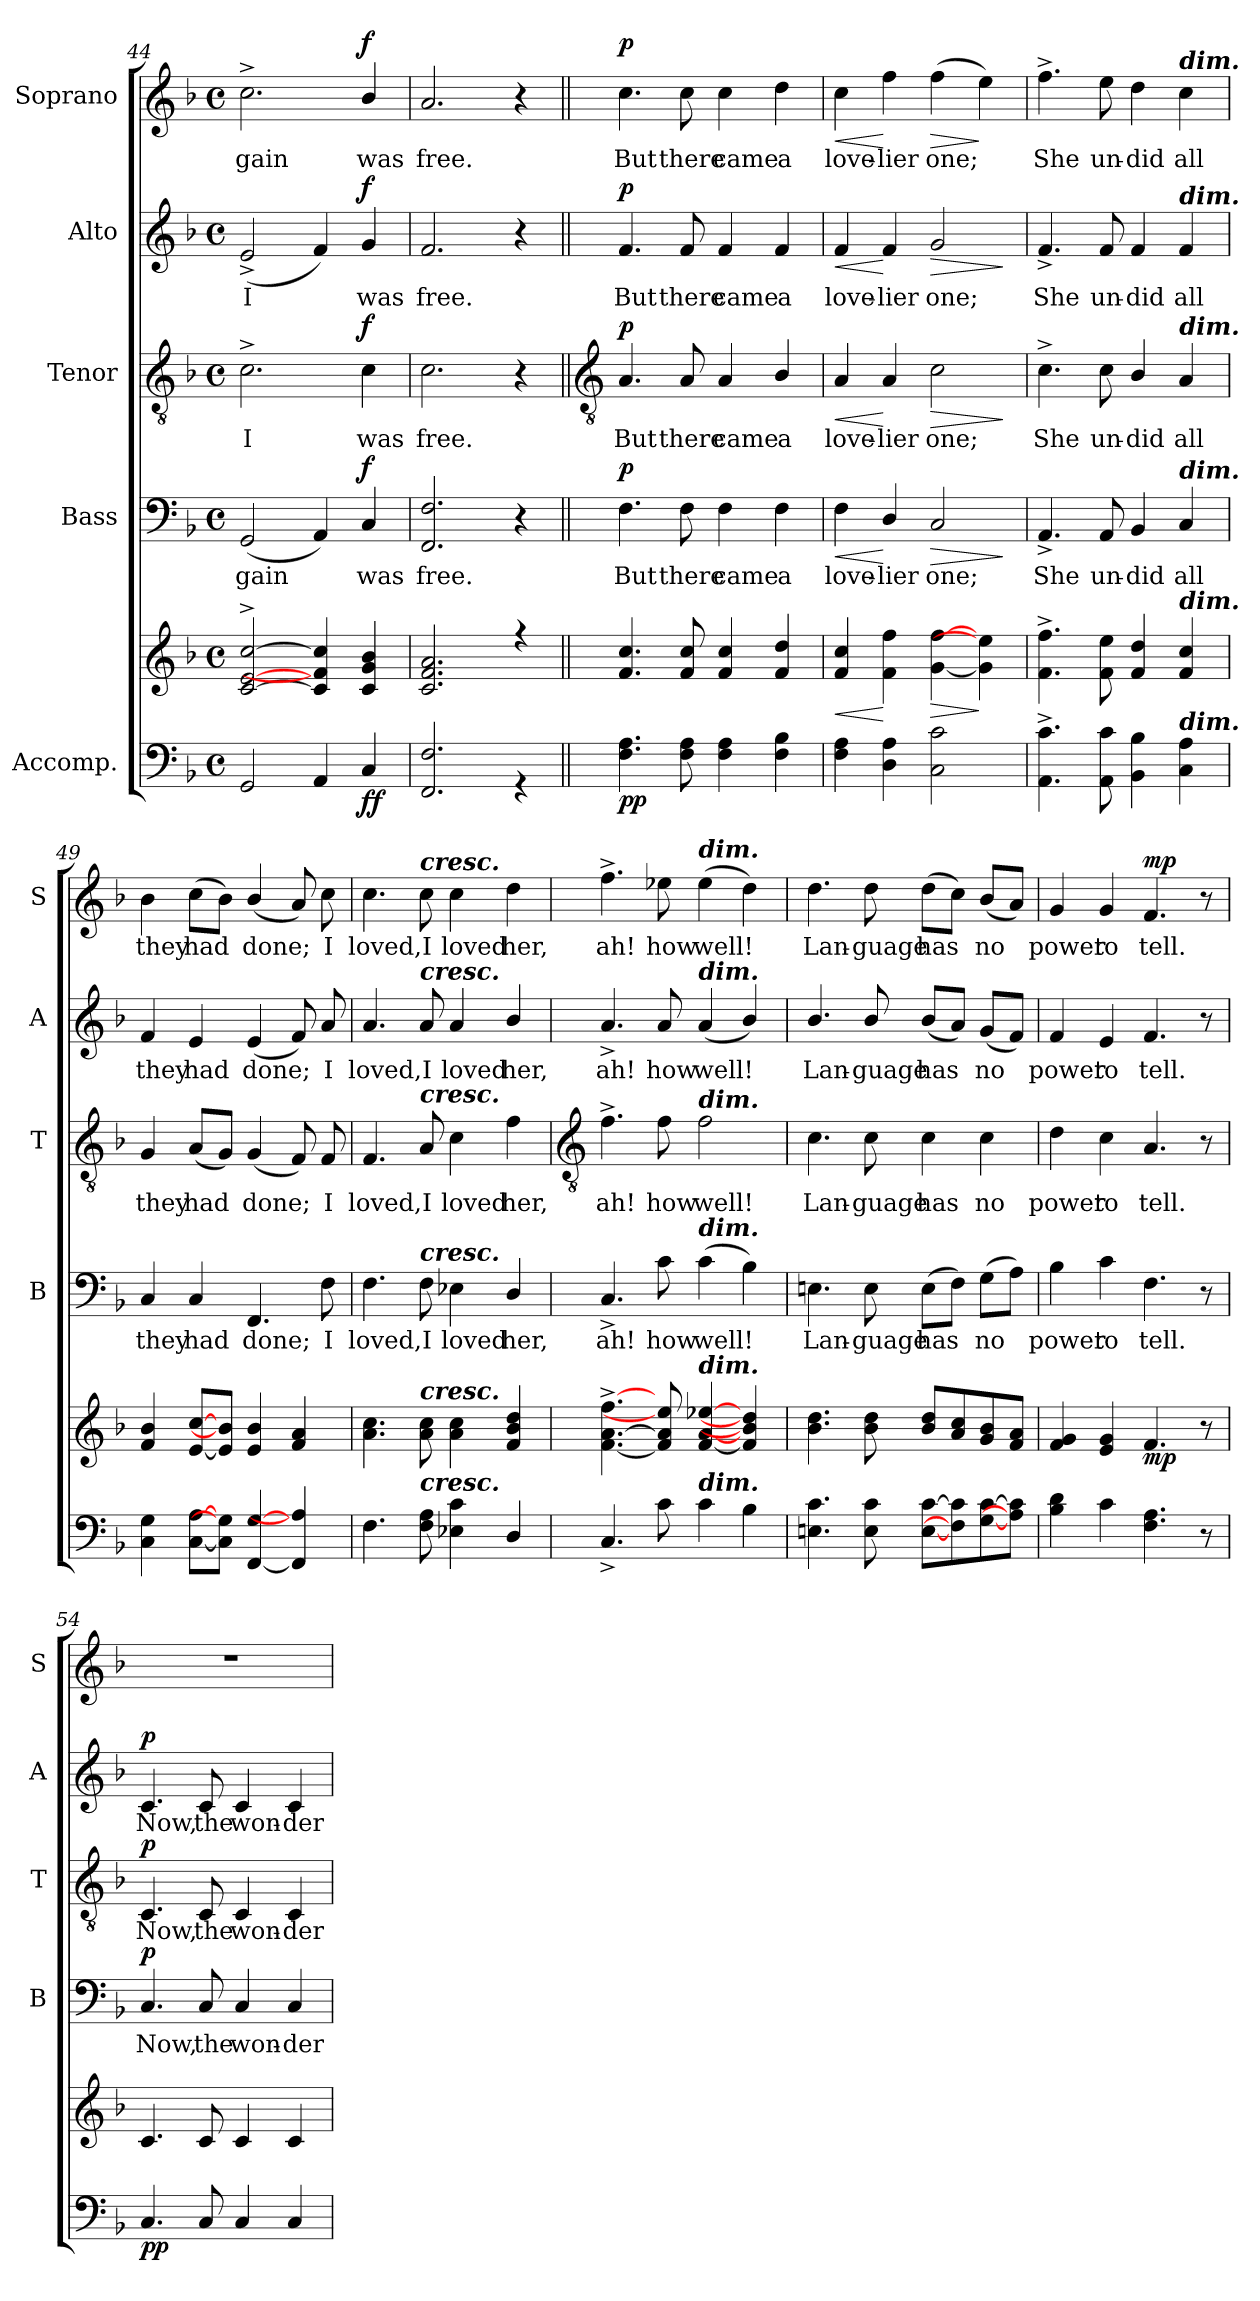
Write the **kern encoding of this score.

**kern	**kern	**dynam	**kern	**text	**dynam	**kern	**text	**dynam	**kern	**text	**dynam	**kern	**text	**dynam
*part5	*part5	*part5	*part4	*part4	*part4	*part3	*part3	*part3	*part2	*part2	*part2	*part1	*part1	*part1
*staff6	*staff5	*staff5/6	*staff4	*staff4	*staff4	*staff3	*staff3	*staff3	*staff2	*staff2	*staff2	*staff1	*staff1	*staff1
*I"Accomp.	*	*	*I"Bass	*	*	*I"Tenor	*	*	*I"Alto	*	*	*I"Soprano	*	*
*	*	*	*I'B	*	*	*I'T	*	*	*I'A	*	*	*I'S	*	*
*clefF4	*clefG2	*	*clefF4	*	*	*clefGv2	*	*	*clefG2	*	*	*clefG2	*	*
*k[b-]	*k[b-]	*	*k[b-]	*	*	*k[b-]	*	*	*k[b-]	*	*	*k[b-]	*	*
*F:	*F:	*	*F:	*	*	*F:	*	*	*F:	*	*	*F:	*	*
*M4/4	*M4/4	*	*M4/4	*	*	*M4/4	*	*	*M4/4	*	*	*M4/4	*	*
*met(c)	*met(c)	*	*met(c)	*	*	*met(c)	*	*	*met(c)	*	*	*met(c)	*	*
=44	=44	=44	=44	=44	=44	=44	=44	=44	=44	=44	=44	=44	=44	=44
*^	*^	*	*	*	*	*	*	*	*	*	*	*	*	*
!	!	!	!	!	!	!LO:LY:b	!	!	!LO:LY:b	!	!	!LO:LY:b	!	!	!LO:LY:b	!
1ryy	2GG/	[2c^ [2e^ [2cc^	1ryy	.	(<2GG	-gain	.	2.c^	I	.	(<2e^	I	.	2.cc^	-gain	.
.	4AA/	4c] 4f] 4cc]	.	.	4AA)	.	.	.	.	.	4f)	.	.	.	.	.
!	!	!	!	!LO:DY:b=2	!	!LO:LY:b	!	!	!LO:LY:b	!	!	!LO:LY:b	!	!	!LO:LY:b	!
!	!	!	!	!LO:DY:n=1:b	!	!	!LO:DY:b	!	!	!LO:DY:b	!	!	!LO:DY:b	!	!	!LO:DY:b
.	4C/	4c/ 4g/ 4b-/	.	f f	4C	was	f	4c	was	f	4g	was	f	4b-/	was	f
=45	=45	=45	=45	=45	=45	=45	=45	=45	=45	=45	=45	=45	=45	=45	=45	=45
!	!	!	!	!	!	!LO:LY:b	!	!	!LO:LY:b	!	!	!LO:LY:b	!	!	!LO:LY:b	!
1ryy	2.FF/ 2.F/	2.c 2.f 2.a	1ryy	.	2.FF 2.F	free.	.	2.c	free.	.	2.f	free.	.	2.a	free.	.
.	4r	4r	.	.	4r	.	.	4r	.	.	4r	.	.	4r	.	.
*v	*v	*	*	*	*	*	*	*	*	*	*	*	*	*	*	*
*	*v	*v	*	*	*	*	*	*	*	*	*	*	*	*	*
!!LO:LB:g=z
=46||	=46||	=46||	=46||	=46||	=46||	=46||	=46||	=46||	=46||	=46||	=46||	=46||	=46||	=46||
*	*	*	*	*	*	*clefGv2	*	*	*	*	*	*	*	*
*^	*	*	*	*	*	*	*	*	*	*	*	*	*	*
!	!	!	!LO:DY:b=2	!	!LO:LY:b	!	!	!LO:LY:b	!	!	!LO:LY:b	!	!	!LO:LY:b	!
!	!	!	!LO:DY:n=1:b	!	!	!LO:DY:b	!	!	!LO:DY:b	!	!	!LO:DY:b	!	!	!LO:DY:b
*v	*v	*	*	*	*	*	*	*	*	*	*	*	*	*	*
4.F 4.A	4.f 4.cc	p p	4.F	But	p	4.A	But	p	4.f	But	p	4.cc	But	p
!	!	!	!	!LO:LY:b	!	!	!LO:LY:b	!	!	!LO:LY:b	!	!	!LO:LY:b	!
8F 8A	8f 8cc	.	8F	there	.	8A	there	.	8f	there	.	8cc	there	.
!	!	!	!	!LO:LY:b	!	!	!LO:LY:b	!	!	!LO:LY:b	!	!	!LO:LY:b	!
4F 4A	4f 4cc	.	4F	came	.	4A	came	.	4f	came	.	4cc	came	.
!	!	!	!	!LO:LY:b	!	!	!LO:LY:b	!	!	!LO:LY:b	!	!	!LO:LY:b	!
4F 4B-	4f 4dd	.	4F	a	.	4B-/	a	.	4f	a	.	4dd	a	.
=47	=47	=47	=47	=47	=47	=47	=47	=47	=47	=47	=47	=47	=47	=47
!	!	!LO:HP:b	!	!LO:LY:b	!LO:HP:b	!	!LO:LY:b	!LO:HP:b	!	!LO:LY:b	!LO:HP:b	!	!LO:LY:b	!LO:HP:b
4F 4A	4f 4cc	<	4F	love-	<	4A	love-	<	4f	love-	<	4cc	love-	<
!	!	!	!	!LO:LY:b	!	!	!LO:LY:b	!	!	!LO:LY:b	!	!	!LO:LY:b	!
4D\ 4A\	4f 4ff	[	4D/	-lier	[	4A	-lier	[	4f	-lier	[	4ff	-lier	[
!	!	!LO:HP:b	!	!LO:LY:b	!LO:HP:b	!	!LO:LY:b	!LO:HP:b	!	!LO:LY:b	!LO:HP:b	!	!LO:LY:b	!LO:HP:b
2C 2c	[4g [4ff	>	2C	one;	>	2c	one;	>	2g	one;	>	(>4ff	one;	>
.	4g] 4ee]	]	.	.	.	.	.	.	.	.	.	4ee)	.	]
.	.	.	.	.	]	.	.	]	.	.	]	.	.	.
=48	=48	=48	=48	=48	=48	=48	=48	=48	=48	=48	=48	=48	=48	=48
!	!	!	!	!LO:LY:b	!	!	!LO:LY:b	!	!	!LO:LY:b	!	!	!LO:LY:b	!
4.AA^ 4.c^	4.f^ 4.ff^	.	4.AA^	She	.	4.c^	She	.	4.f^	She	.	4.ff^	She	.
!	!	!	!	!LO:LY:b	!	!	!LO:LY:b	!	!	!LO:LY:b	!	!	!LO:LY:b	!
8AA 8c	8f 8ee	.	8AA	un-	.	8c	un-	.	8f	un-	.	8ee	un-	.
!	!	!	!	!LO:LY:b	!	!	!LO:LY:b	!	!	!LO:LY:b	!	!	!LO:LY:b	!
4BB- 4B-	4f 4dd	.	4BB-	-did	.	4B-/	-did	.	4f	-did	.	4dd	-did	.
!	!	!	!	!	!	!	!	!	!	!	!	!LO:TX:a:Bi:t=dim.	!	!
!	!	!	!	!	!	!	!	!	!LO:TX:a:Bi:t=dim.	!	!	!	!	!
!	!	!	!	!	!	!LO:TX:a:Bi:t=dim.	!	!	!	!	!	!	!	!
!	!	!	!LO:TX:a:Bi:t=dim.	!	!	!	!	!	!	!	!	!	!	!
!	!LO:TX:a:Bi:t=dim.	!	!	!	!	!	!	!	!	!	!	!	!	!
!LO:TX:a:Bi:t=dim.	!	!	!	!	!	!	!	!	!	!	!	!	!	!
!	!	!	!	!LO:LY:b	!	!	!LO:LY:b	!	!	!LO:LY:b	!	!	!LO:LY:b	!
4C 4A	4f 4cc	.	4C	all	.	4A	all	.	4f	all	.	4cc	all	.
=49	=49	=49	=49	=49	=49	=49	=49	=49	=49	=49	=49	=49	=49	=49
!	!	!	!	!LO:LY:b	!	!	!LO:LY:b	!	!	!LO:LY:b	!	!	!LO:LY:b	!
4C 4G	4f 4b-	.	4C	they	.	4G/	they	.	4f	they	.	4b-	they	.
!	!	!	!	!LO:LY:b	!	!	!LO:LY:b	!	!	!LO:LY:b	!	!	!LO:LY:b	!
[8C [8AL	[8e [8ccL	.	4C	had	.	(<8AL	had	.	4e	had	.	(>8ccL	had	.
8C] 8G]J	8e] 8b-]J	.	.	.	.	8GJ)	.	.	.	.	.	8b-J)	.	.
!	!	!	!	!LO:LY:b	!	!	!LO:LY:b	!	!	!LO:LY:b	!	!	!LO:LY:b	!
[4FF [4G	4e/ 4b-/	.	4.FF	done;	.	(<4G	done;	.	(<4e	done;	.	(<4b-/	done;	.
4FF] 4A]	4f 4a	.	.	.	.	8F)	.	.	8f)	.	.	8a)	.	.
!	!	!	!	!LO:LY:b	!	!	!LO:LY:b	!	!	!LO:LY:b	!	!	!LO:LY:b	!
.	.	.	8F	I	.	8F	I	.	8a	I	.	8cc	I	.
=50	=50	=50	=50	=50	=50	=50	=50	=50	=50	=50	=50	=50	=50	=50
!	!	!	!	!LO:LY:b	!	!	!LO:LY:b	!	!	!LO:LY:b	!	!	!LO:LY:b	!
4.F	4.a 4.cc	.	4.F	loved,	.	4.F	loved,	.	4.a	loved,	.	4.cc	loved,	.
!	!	!	!	!	!	!	!	!	!	!	!	!LO:TX:a:Bi:t=cresc.	!	!
!	!	!	!	!	!	!	!	!	!LO:TX:a:Bi:t=cresc.	!	!	!	!	!
!	!	!	!	!	!	!LO:TX:a:Bi:t=cresc.	!	!	!	!	!	!	!	!
!	!	!	!LO:TX:a:Bi:t=cresc.	!	!	!	!	!	!	!	!	!	!	!
!	!LO:TX:a:Bi:t=cresc.	!	!	!	!	!	!	!	!	!	!	!	!	!
!LO:TX:a:Bi:t=cresc.	!	!	!	!	!	!	!	!	!	!	!	!	!	!
!	!	!	!	!LO:LY:b	!	!	!LO:LY:b	!	!	!LO:LY:b	!	!	!LO:LY:b	!
8F 8A	8a 8cc	.	8F	I	.	8A	I	.	8a	I	.	8cc	I	.
!	!	!	!	!LO:LY:b	!	!	!LO:LY:b	!	!	!LO:LY:b	!	!	!LO:LY:b	!
4E-X 4c	4a 4cc	.	4E-X	loved	.	4c	loved	.	4a	loved	.	4cc	loved	.
!	!	!	!	!LO:LY:b	!	!	!LO:LY:b	!	!	!LO:LY:b	!	!	!LO:LY:b	!
4D/	4f 4b- 4dd	.	4D/	her,	.	4f	her,	.	4b-/	her,	.	4dd	her,	.
!!LO:LB:g=z
=51	=51	=51	=51	=51	=51	=51	=51	=51	=51	=51	=51	=51	=51	=51
*	*	*	*	*	*	*clefGv2	*	*	*	*	*	*	*	*
!	!	!	!	!LO:LY:b	!	!	!LO:LY:b	!	!	!LO:LY:b	!	!	!LO:LY:b	!
4.C^	[4.f^ [4.a^ [4.ff^	.	4.C^	ah!	.	4.f^	ah!	.	4.a^	ah!	.	4.ff^	ah!	.
!	!	!	!	!LO:LY:b	!	!	!LO:LY:b	!	!	!LO:LY:b	!	!	!LO:LY:b	!
8c	8f] 8a] 8ee-]	.	8c	how	.	8f	how	.	8a	how	.	8ee-X	how	.
!	!	!	!	!	!	!	!	!	!	!	!	!LO:TX:a:Bi:t=dim.	!	!
!	!	!	!	!	!	!	!	!	!LO:TX:a:Bi:t=dim.	!	!	!	!	!
!	!	!	!	!	!	!LO:TX:a:Bi:t=dim.	!	!	!	!	!	!	!	!
!	!	!	!LO:TX:a:Bi:t=dim.	!	!	!	!	!	!	!	!	!	!	!
!	!LO:TX:a:Bi:t=dim.	!	!	!	!	!	!	!	!	!	!	!	!	!
!LO:TX:a:Bi:t=dim.	!	!	!	!	!	!	!	!	!	!	!	!	!	!
!	!	!	!	!LO:LY:b	!	!	!LO:LY:b	!	!	!LO:LY:b	!	!	!LO:LY:b	!
4c	[4f [4a [4ee-	.	(>4c	well!	.	2f	well!	.	(<4a	well!	.	(>4ee-	well!	.
4B-	4f] 4b-] 4dd]	.	4B-)	.	.	.	.	.	4b-/)	.	.	4dd)	.	.
=52	=52	=52	=52	=52	=52	=52	=52	=52	=52	=52	=52	=52	=52	=52
!	!	!	!	!LO:LY:b	!	!	!LO:LY:b	!	!	!LO:LY:b	!	!	!LO:LY:b	!
4.En 4.c	4.b- 4.dd	.	4.En	Lan-	.	4.c	Lan-	.	4.b-/	Lan-	.	4.dd	Lan-	.
!	!	!	!	!LO:LY:b	!	!	!LO:LY:b	!	!	!LO:LY:b	!	!	!LO:LY:b	!
8E 8c	8b- 8dd	.	8E	-guage	.	8c	-guage	.	8b-/	-guage	.	8dd	-guage	.
!	!	!	!	!LO:LY:b	!	!	!LO:LY:b	!	!	!LO:LY:b	!	!	!LO:LY:b	!
[8E [8cL	8b- 8ddL	.	(>8EL	has	.	4c	has	.	(<8b-L	has	.	(>8ddL	has	.
8F] 8c]	8a 8cc	.	8FJ)	.	.	.	.	.	8aJ)	.	.	8ccJ)	.	.
!	!	!	!	!LO:LY:b	!	!	!LO:LY:b	!	!	!LO:LY:b	!	!	!LO:LY:b	!
[8G [8c	8g 8b-	.	(>8GL	no	.	4c	no	.	(<8gL	no	.	(<8b-L	no	.
8A] 8c]J	8f 8aJ	.	8AJ)	.	.	.	.	.	8fJ)	.	.	8aJ)	.	.
=53	=53	=53	=53	=53	=53	=53	=53	=53	=53	=53	=53	=53	=53	=53
!	!	!	!	!LO:LY:b	!	!	!LO:LY:b	!	!	!LO:LY:b	!	!	!LO:LY:b	!
4B- 4d	4f 4g	.	4B-	power	.	4d	power	.	4f	power	.	4g	power	.
!	!	!	!	!LO:LY:b	!	!	!LO:LY:b	!	!	!LO:LY:b	!	!	!LO:LY:b	!
4c	4e 4g	.	4c	to	.	4c	to	.	4e	to	.	4g	to	.
!	!	!LO:DY:b	!	!LO:LY:b	!	!	!LO:LY:b	!	!	!LO:LY:b	!	!	!LO:LY:b	!LO:DY:b
4.F 4.A	4.f	mp	4.F	tell.	.	4.A	tell.	.	4.f	tell.	.	4.f	tell.	mp
8r	8r	.	8r	.	.	8r	.	.	8r	.	.	8r	.	.
=54	=54	=54	=54	=54	=54	=54	=54	=54	=54	=54	=54	=54	=54	=54
!	!	!LO:DY:b=2	!	!LO:LY:b	!	!	!LO:LY:b	!	!	!LO:LY:b	!	!	!	!
!	!	!LO:DY:n=1:b	!	!	!LO:DY:b	!	!	!LO:DY:b	!	!	!LO:DY:b	!	!	!
4.C/	4.c	p p	4.C	Now,	p	4.C	Now,	p	4.c	Now,	p	1r	.	.
!	!	!	!	!LO:LY:b	!	!	!LO:LY:b	!	!	!LO:LY:b	!	!	!	!
8C	8c	.	8C	the	.	8C	the	.	8c	the	.	.	.	.
!	!	!	!	!LO:LY:b	!	!	!LO:LY:b	!	!	!LO:LY:b	!	!	!	!
4C	4c	.	4C	won-	.	4C	won-	.	4c	won-	.	.	.	.
!	!	!	!	!LO:LY:b	!	!	!LO:LY:b	!	!	!LO:LY:b	!	!	!	!
4C	4c	.	4C	-der	.	4C	-der	.	4c	-der	.	.	.	.
=	=	=	=	=	=	=	=	=	=	=	=	=	=	=
*-	*-	*-	*-	*-	*-	*-	*-	*-	*-	*-	*-	*-	*-	*-
